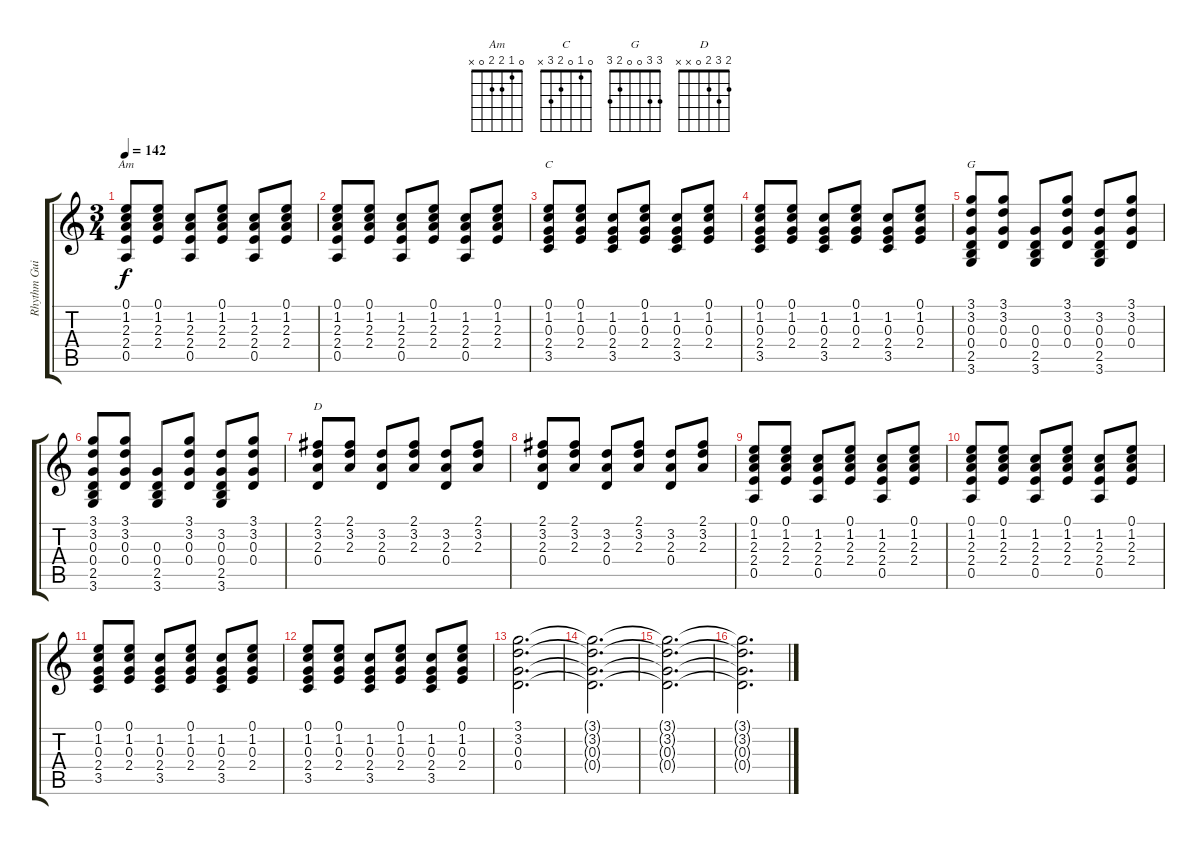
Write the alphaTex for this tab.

\track ("Rhythm Guitar (no capo)" "Rhythm Gui") {instrument acousticguitarsteel}
\staff {score tabs}
\tuning (E4 B3 G3 D3 A2 E2) {hide}
\chord ("Am" 0 1 2 2 0 x)
\chord ("C" 0 1 0 2 3 x)
\chord ("G" 3 3 0 0 2 3)
\chord ("D" 2 3 2 0 x x)
\ts (3 4)
\tempo 142
\clef g2
\ks c
(0.1 1.2 2.3 2.4 0.5).8{ch "Am" dy f} (0.1 1.2 2.3 2.4).8 (1.2 2.3 2.4 0.5).8 (0.1 1.2 2.3 2.4).8 (1.2 2.3 2.4 0.5).8 (0.1 1.2 2.3 2.4).8 |
(0.1 1.2 2.3 2.4 0.5).8 (0.1 1.2 2.3 2.4).8 (1.2 2.3 2.4 0.5).8 (0.1 1.2 2.3 2.4).8 (1.2 2.3 2.4 0.5).8 (0.1 1.2 2.3 2.4).8 |
(0.1 1.2 0.3 2.4 3.5).8{ch "C"} (0.1 1.2 0.3 2.4).8 (1.2 0.3 2.4 3.5).8 (0.1 1.2 0.3 2.4).8 (1.2 0.3 2.4 3.5).8 (0.1 1.2 0.3 2.4).8 |
(0.1 1.2 0.3 2.4 3.5).8 (0.1 1.2 0.3 2.4).8 (1.2 0.3 2.4 3.5).8 (0.1 1.2 0.3 2.4).8 (1.2 0.3 2.4 3.5).8 (0.1 1.2 0.3 2.4).8 |
(3.1 3.2 0.3 0.4 2.5 3.6).8{ch "G"} (3.1 3.2 0.3 0.4).8 (0.3 0.4 2.5 3.6).8 (3.1 3.2 0.3 0.4).8 (3.2 0.3 0.4 2.5 3.6).8 (3.1 3.2 0.3 0.4).8 |
(3.1 3.2 0.3 0.4 2.5 3.6).8 (3.1 3.2 0.3 0.4).8 (0.3 0.4 2.5 3.6).8 (3.1 3.2 0.3 0.4).8 (3.2 0.3 0.4 2.5 3.6).8 (3.1 3.2 0.3 0.4).8 |
(2.1 3.2 2.3 0.4).8{ch "D"} (2.1 3.2 2.3).8 (3.2 2.3 0.4).8 (2.1 3.2 2.3).8 (3.2 2.3 0.4).8 (2.1 3.2 2.3).8 |
(2.1 3.2 2.3 0.4).8 (2.1 3.2 2.3).8 (3.2 2.3 0.4).8 (2.1 3.2 2.3).8 (3.2 2.3 0.4).8 (2.1 3.2 2.3).8 |
(0.1 1.2 2.3 2.4 0.5).8 (0.1 1.2 2.3 2.4).8 (1.2 2.3 2.4 0.5).8 (0.1 1.2 2.3 2.4).8 (1.2 2.3 2.4 0.5).8 (0.1 1.2 2.3 2.4).8 |
(0.1 1.2 2.3 2.4 0.5).8 (0.1 1.2 2.3 2.4).8 (1.2 2.3 2.4 0.5).8 (0.1 1.2 2.3 2.4).8 (1.2 2.3 2.4 0.5).8 (0.1 1.2 2.3 2.4).8 |
(0.1 1.2 0.3 2.4 3.5).8 (0.1 1.2 0.3 2.4).8 (1.2 0.3 2.4 3.5).8 (0.1 1.2 0.3 2.4).8 (1.2 0.3 2.4 3.5).8 (0.1 1.2 0.3 2.4).8 |
(0.1 1.2 0.3 2.4 3.5).8 (0.1 1.2 0.3 2.4).8 (1.2 0.3 2.4 3.5).8 (0.1 1.2 0.3 2.4).8 (1.2 0.3 2.4 3.5).8 (0.1 1.2 0.3 2.4).8 |
(3.1 3.2 0.3 0.4).2{d} |
(3.1{t} 3.2{t} 0.3{t} 0.4{t}).2{d} |
(3.1{t} 3.2{t} 0.3{t} 0.4{t}).2{d} |
(3.1{t} 3.2{t} 0.3{t} 0.4{t}).2{d}
